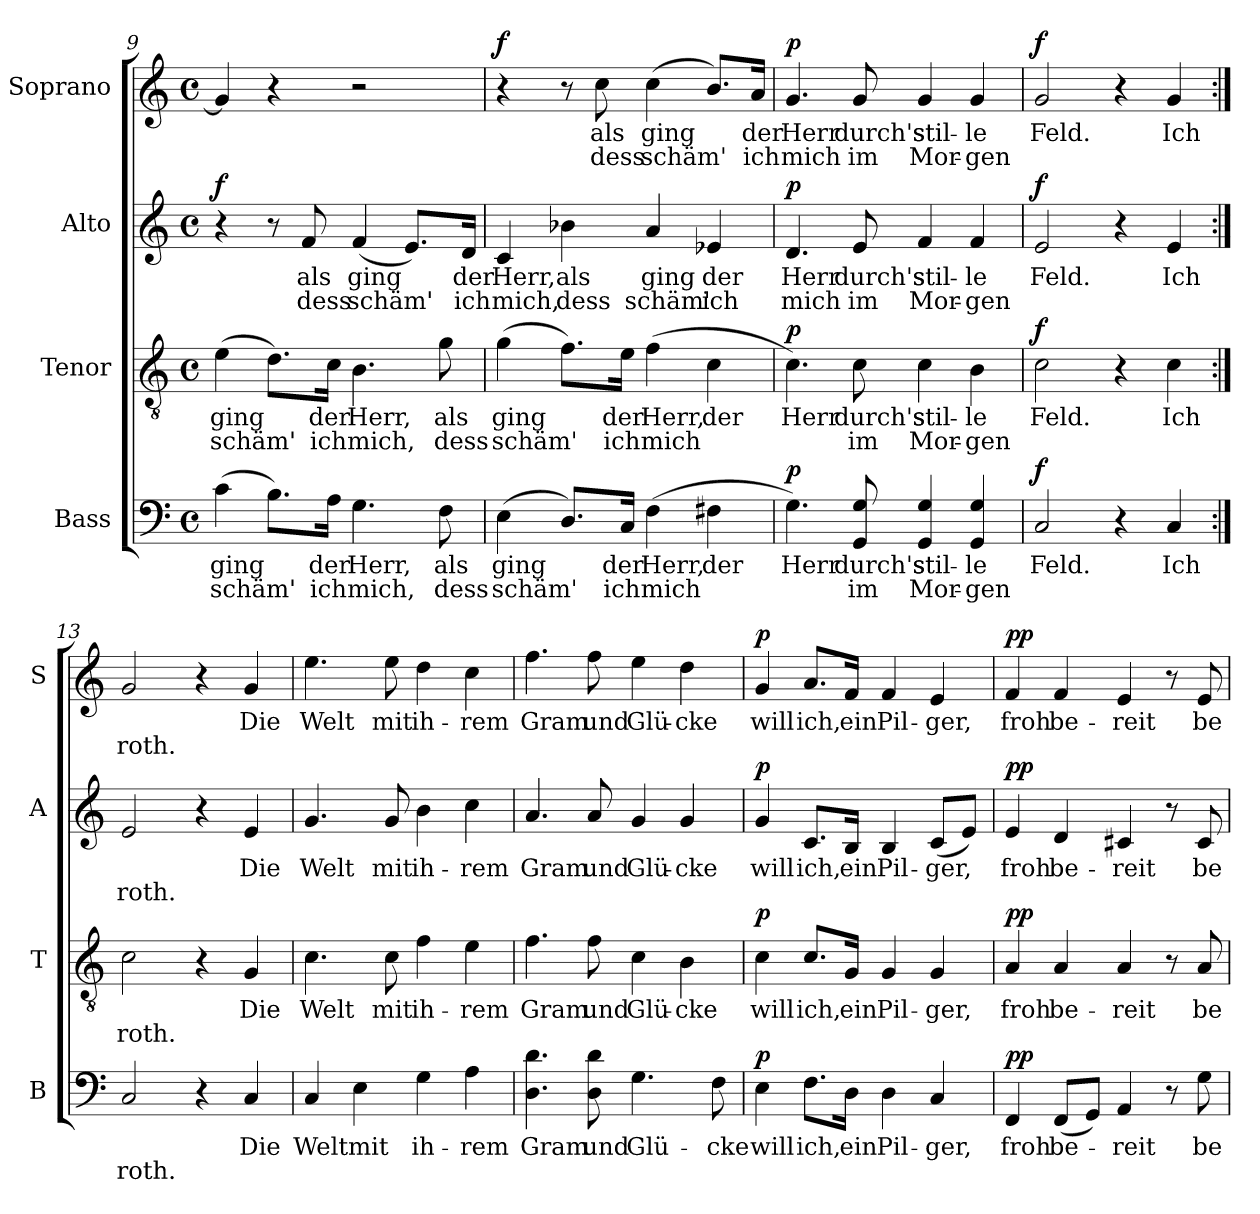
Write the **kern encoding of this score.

**kern	**text	**text	**dynam	**kern	**text	**text	**dynam	**kern	**text	**text	**dynam	**kern	**text	**text	**dynam
*part4	*part4	*part4	*part4	*part3	*part3	*part3	*part3	*part2	*part2	*part2	*part2	*part1	*part1	*part1	*part1
*staff4	*staff4	*staff4	*staff4	*staff3	*staff3	*staff3	*staff3	*staff2	*staff2	*staff2	*staff2	*staff1	*staff1	*staff1	*staff1
*I"Bass	*	*	*	*I"Tenor	*	*	*	*I"Alto	*	*	*	*I"Soprano	*	*	*
*I'B	*	*	*	*I'T	*	*	*	*I'A	*	*	*	*I'S	*	*	*
!!LO:PB:g=z
*clefF4	*	*	*	*clefGv2	*	*	*	*clefG2	*	*	*	*clefG2	*	*	*
*k[]	*	*	*	*k[]	*	*	*	*k[]	*	*	*	*k[]	*	*	*
*M4/4	*	*	*	*M4/4	*	*	*	*M4/4	*	*	*	*M4/4	*	*	*
*met(c)	*	*	*	*met(c)	*	*	*	*met(c)	*	*	*	*met(c)	*	*	*
=9	=9	=9	=9	=9	=9	=9	=9	=9	=9	=9	=9	=9	=9	=9	=9
!	!LO:LY:b	!LO:LY:b	!	!	!LO:LY:b	!LO:LY:b	!	!	!	!	!LO:DY:b	!	!	!	!
(>4c\	ging	schäm'	.	(>4e\	ging	schäm'	.	4r	.	.	f	4g/]	.	.	.
8.B\L)	.	.	.	8.d\L)	.	.	.	8r	.	.	.	4r	.	.	.
!	!	!	!	!	!	!	!	!	!LO:LY:b	!LO:LY:b	!	!	!	!	!
.	.	.	.	.	.	.	.	8f/	als	dess	.	.	.	.	.
!	!LO:LY:b	!LO:LY:b	!	!	!LO:LY:b	!LO:LY:b	!	!	!	!	!	!	!	!	!
16A\Jk	der	ich	.	16c\Jk	der	ich	.	.	.	.	.	.	.	.	.
!	!LO:LY:b	!LO:LY:b	!	!	!LO:LY:b	!LO:LY:b	!	!	!LO:LY:b	!LO:LY:b	!	!	!	!	!
4.G\	Herr,	mich,	.	4.B\	Herr,	mich,	.	(<4f/	ging	schäm'	.	2r	.	.	.
.	.	.	.	.	.	.	.	8.e/L)	.	.	.	.	.	.	.
!	!LO:LY:b	!LO:LY:b	!	!	!LO:LY:b	!LO:LY:b	!	!	!	!	!	!	!	!	!
8F\	als	dess	.	8g\	als	dess	.	.	.	.	.	.	.	.	.
!	!	!	!	!	!	!	!	!	!LO:LY:b	!LO:LY:b	!	!	!	!	!
.	.	.	.	.	.	.	.	16d/Jk	der	ich	.	.	.	.	.
=10	=10	=10	=10	=10	=10	=10	=10	=10	=10	=10	=10	=10	=10	=10	=10
!	!LO:LY:b	!LO:LY:b	!	!	!LO:LY:b	!LO:LY:b	!	!	!LO:LY:b	!LO:LY:b	!	!	!	!	!LO:DY:b
(>4E\	ging	schäm'	.	(>4g\	ging	schäm'	.	4c/	Herr,	mich,	.	4r	.	.	f
!	!	!	!	!	!	!	!	!	!LO:LY:b	!LO:LY:b	!	!	!	!	!
8.D/L)	.	.	.	8.f\L)	.	.	.	4b-X\	als	dess	.	8r	.	.	.
!	!	!	!	!	!	!	!	!	!	!	!	!	!LO:LY:b	!LO:LY:b	!
.	.	.	.	.	.	.	.	.	.	.	.	8cc\	als	dess	.
!	!LO:LY:b	!LO:LY:b	!	!	!LO:LY:b	!LO:LY:b	!	!	!	!	!	!	!	!	!
16C/Jk	der	ich	.	16e\Jk	der	ich	.	.	.	.	.	.	.	.	.
!	!LO:LY:b	!LO:LY:b	!	!	!LO:LY:b	!LO:LY:b	!	!	!LO:LY:b	!LO:LY:b	!	!	!LO:LY:b	!LO:LY:b	!
(>4F\	Herr,	mich	.	(>4f\	Herr,	mich	.	4a/	ging	schäm'	.	(>4cc\	ging	schäm'	.
!	!LO:LY:b	!	!	!	!LO:LY:b	!	!	!	!LO:LY:b	!LO:LY:b	!	!	!	!	!
4F#X\	der	.	.	4c\	der	.	.	4e-X/	der	ich	.	8.b/L)	.	.	.
!	!	!	!	!	!	!	!	!	!	!	!	!	!LO:LY:b	!LO:LY:b	!
.	.	.	.	.	.	.	.	.	.	.	.	16a/Jk	der	ich	.
=11	=11	=11	=11	=11	=11	=11	=11	=11	=11	=11	=11	=11	=11	=11	=11
!	!LO:LY:b	!	!LO:DY:b	!	!LO:LY:b	!	!LO:DY:b	!	!LO:LY:b	!LO:LY:b	!LO:DY:b	!	!LO:LY:b	!LO:LY:b	!LO:DY:b
4.G\)	Herr	.	p	4.c\)	Herr	.	p	4.d/	Herr	mich	p	4.g/	Herr	mich	p
!	!LO:LY:b	!LO:LY:b	!	!	!LO:LY:b	!LO:LY:b	!	!	!LO:LY:b	!LO:LY:b	!	!	!LO:LY:b	!LO:LY:b	!
8GG/ 8G/	durch's	im	.	8c\	durch's	im	.	8e/	durch's	im	.	8g/	durch's	im	.
!	!LO:LY:b	!LO:LY:b	!	!	!LO:LY:b	!LO:LY:b	!	!	!LO:LY:b	!LO:LY:b	!	!	!LO:LY:b	!LO:LY:b	!
4GG/ 4G/	stil-	Mor-	.	4c\	stil-	Mor-	.	4f/	stil-	Mor-	.	4g/	stil-	Mor-	.
!	!LO:LY:b	!LO:LY:b	!	!	!LO:LY:b	!LO:LY:b	!	!	!LO:LY:b	!LO:LY:b	!	!	!LO:LY:b	!LO:LY:b	!
4GG/ 4G/	-le	-gen	.	4B\	-le	-gen	.	4f/	-le	-gen	.	4g/	-le	-gen	.
=12	=12	=12	=12	=12	=12	=12	=12	=12	=12	=12	=12	=12	=12	=12	=12
!	!LO:LY:b	!	!LO:DY:b	!	!LO:LY:b	!	!LO:DY:b	!	!LO:LY:b	!	!LO:DY:b	!	!LO:LY:b	!	!LO:DY:b
2C/	Feld.	.	f	2c\	Feld.	.	f	2e/	Feld.	.	f	2g/	Feld.	.	f
4r	.	.	.	4r	.	.	.	4r	.	.	.	4r	.	.	.
!	!LO:LY:b	!	!	!	!LO:LY:b	!	!	!	!LO:LY:b	!	!	!	!LO:LY:b	!	!
4C/	Ich	.	.	4c\	Ich	.	.	4e/	Ich	.	.	4g/	Ich	.	.
!!LO:LB:g=z
=13:|!	=13:|!	=13:|!	=13:|!	=13:|!	=13:|!	=13:|!	=13:|!	=13:|!	=13:|!	=13:|!	=13:|!	=13:|!	=13:|!	=13:|!	=13:|!
!	!	!LO:LY:b	!	!	!	!LO:LY:b	!	!	!	!LO:LY:b	!	!	!	!LO:LY:b	!
2C/	.	roth.	.	2c\	.	roth.	.	2e/	.	roth.	.	2g/	.	roth.	.
4r	.	.	.	4r	.	.	.	4r	.	.	.	4r	.	.	.
!	!LO:LY:b	!	!	!	!LO:LY:b	!	!	!	!LO:LY:b	!	!	!	!LO:LY:b	!	!
4C/	Die	.	.	4G/	Die	.	.	4e/	Die	.	.	4g/	Die	.	.
!!LO:PB:g=z
=14	=14	=14	=14	=14	=14	=14	=14	=14	=14	=14	=14	=14	=14	=14	=14
!	!LO:LY:b	!	!	!	!LO:LY:b	!	!	!	!LO:LY:b	!	!	!	!LO:LY:b	!	!
4C/	Welt	.	.	4.c\	Welt	.	.	4.g/	Welt	.	.	4.ee\	Welt	.	.
!	!LO:LY:b	!	!	!	!	!	!	!	!	!	!	!	!	!	!
4E\	mit	.	.	.	.	.	.	.	.	.	.	.	.	.	.
!	!	!	!	!	!LO:LY:b	!	!	!	!LO:LY:b	!	!	!	!LO:LY:b	!	!
.	.	.	.	8c\	mit	.	.	8g/	mit	.	.	8ee\	mit	.	.
!	!LO:LY:b	!	!	!	!LO:LY:b	!	!	!	!LO:LY:b	!	!	!	!LO:LY:b	!	!
4G\	ih-	.	.	4f\	ih-	.	.	4b\	ih-	.	.	4dd\	ih-	.	.
!	!LO:LY:b	!	!	!	!LO:LY:b	!	!	!	!LO:LY:b	!	!	!	!LO:LY:b	!	!
4A\	-rem	.	.	4e\	-rem	.	.	4cc\	-rem	.	.	4cc\	-rem	.	.
=15	=15	=15	=15	=15	=15	=15	=15	=15	=15	=15	=15	=15	=15	=15	=15
!	!LO:LY:b	!	!	!	!LO:LY:b	!	!	!	!LO:LY:b	!	!	!	!LO:LY:b	!	!
4.D\ 4.d\	Gram	.	.	4.f\	Gram	.	.	4.a/	Gram	.	.	4.ff\	Gram	.	.
!	!LO:LY:b	!	!	!	!LO:LY:b	!	!	!	!LO:LY:b	!	!	!	!LO:LY:b	!	!
8D\ 8d\	und	.	.	8f\	und	.	.	8a/	und	.	.	8ff\	und	.	.
!	!LO:LY:b	!	!	!	!LO:LY:b	!	!	!	!LO:LY:b	!	!	!	!LO:LY:b	!	!
4.G\	Glü-	.	.	4c\	Glü-	.	.	4g/	Glü-	.	.	4ee\	Glü-	.	.
!	!	!	!	!	!LO:LY:b	!	!	!	!LO:LY:b	!	!	!	!LO:LY:b	!	!
.	.	.	.	4B\	-cke	.	.	4g/	-cke	.	.	4dd\	-cke	.	.
!	!LO:LY:b	!	!	!	!	!	!	!	!	!	!	!	!	!	!
8F\	-cke	.	.	.	.	.	.	.	.	.	.	.	.	.	.
=16	=16	=16	=16	=16	=16	=16	=16	=16	=16	=16	=16	=16	=16	=16	=16
!	!LO:LY:b	!	!LO:DY:b	!	!LO:LY:b	!	!LO:DY:b	!	!LO:LY:b	!	!LO:DY:b	!	!LO:LY:b	!	!LO:DY:b
4E\	will	.	p	4c\	will	.	p	4g/	will	.	p	4g/	will	.	p
!	!LO:LY:b	!	!	!	!LO:LY:b	!	!	!	!LO:LY:b	!	!	!	!LO:LY:b	!	!
8.F\L	ich,	.	.	8.c/L	ich,	.	.	8.c/L	ich,	.	.	8.a/L	ich,	.	.
!	!LO:LY:b	!	!	!	!LO:LY:b	!	!	!	!LO:LY:b	!	!	!	!LO:LY:b	!	!
16D\Jk	ein	.	.	16G/Jk	ein	.	.	16B/Jk	ein	.	.	16f/Jk	ein	.	.
!	!LO:LY:b	!	!	!	!LO:LY:b	!	!	!	!LO:LY:b	!	!	!	!LO:LY:b	!	!
4D\	Pil-	.	.	4G/	Pil-	.	.	4B/	Pil-	.	.	4f/	Pil-	.	.
!	!LO:LY:b	!	!	!	!LO:LY:b	!	!	!	!LO:LY:b	!	!	!	!LO:LY:b	!	!
4C/	-ger,	.	.	4G/	-ger,	.	.	(<8c/L	-ger,	.	.	4e/	-ger,	.	.
.	.	.	.	.	.	.	.	8e/J)	.	.	.	.	.	.	.
=17	=17	=17	=17	=17	=17	=17	=17	=17	=17	=17	=17	=17	=17	=17	=17
!	!LO:LY:b	!	!LO:DY:b	!	!LO:LY:b	!	!LO:DY:b	!	!LO:LY:b	!	!LO:DY:b	!	!LO:LY:b	!	!LO:DY:b
4FF/	froh	.	pp	4A/	froh	.	pp	4e/	froh	.	pp	4f/	froh	.	pp
!	!LO:LY:b	!	!	!	!LO:LY:b	!	!	!	!LO:LY:b	!	!	!	!LO:LY:b	!	!
(<8FF/L	be-	.	.	4A/	be-	.	.	4d/	be-	.	.	4f/	be-	.	.
8GG/J)	.	.	.	.	.	.	.	.	.	.	.	.	.	.	.
!	!LO:LY:b	!	!	!	!LO:LY:b	!	!	!	!LO:LY:b	!	!	!	!LO:LY:b	!	!
4AA/	-reit	.	.	4A/	-reit	.	.	4c#X/	-reit	.	.	4e/	-reit	.	.
8r	.	.	.	8r	.	.	.	8r	.	.	.	8r	.	.	.
!	!LO:LY:b	!	!	!	!LO:LY:b	!	!	!	!LO:LY:b	!	!	!	!LO:LY:b	!	!
8G\	be-	.	.	8A/	be-	.	.	8c#/	be-	.	.	8e/	be-	.	.
=	=	=	=	=	=	=	=	=	=	=	=	=	=	=	=
*-	*-	*-	*-	*-	*-	*-	*-	*-	*-	*-	*-	*-	*-	*-	*-
